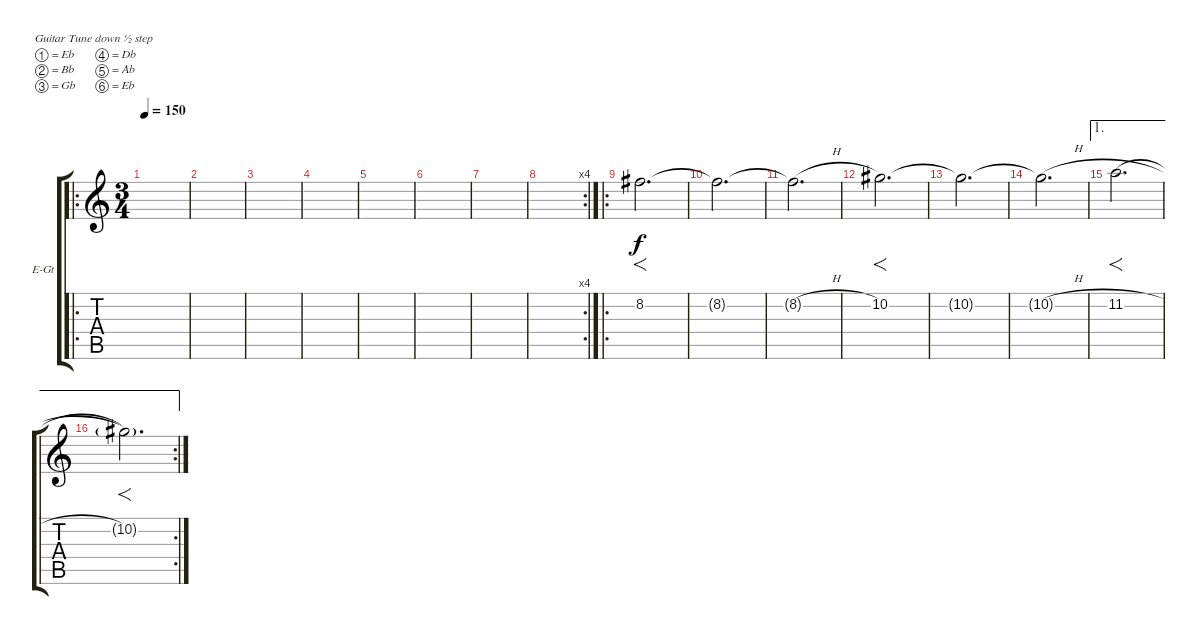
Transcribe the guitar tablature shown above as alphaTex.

\defaultSystemsLayout 4
\bracketExtendMode groupsimilarinstruments
\firstSystemTrackNameOrientation horizontal
\otherSystemsTrackNameOrientation horizontal
\track ("Myles distorition" "E-Gt") {mute instrument distortionguitar}
\staff {score tabs}
\tuning (Eb4 Bb3 Gb3 Db3 Ab2 Eb2)
\ro
\ts (3 4)
\tempo 150
\clef g2
\scale
0.509881
\ks c
|
\scale
0.245059 |
\scale
0.245059 |
\scale
0.333333 |
\scale
0.333333 |
\scale
0.333333 |
\scale
0.303922 |
\rc 4
\scale
0.333333 |
\ro
\scale
0.362745 8.2.2{f d} |
\scale
0.333333 8.2{t}.2{d} |
\scale
0.333333 8.2{h t}.2{d} |
\scale
0.333333 10.2.2{f d} |
\scale
0.333333 10.2{t}.2{d} |
\scale
0.333333 10.2{h t}.2{d} |
\ae 1
\scale
0.333333 11.2{h}.2{f d legatoorigin} |
\ae 1
\rc 2
\scale
0.354167 10.2{g}.2{f d}
